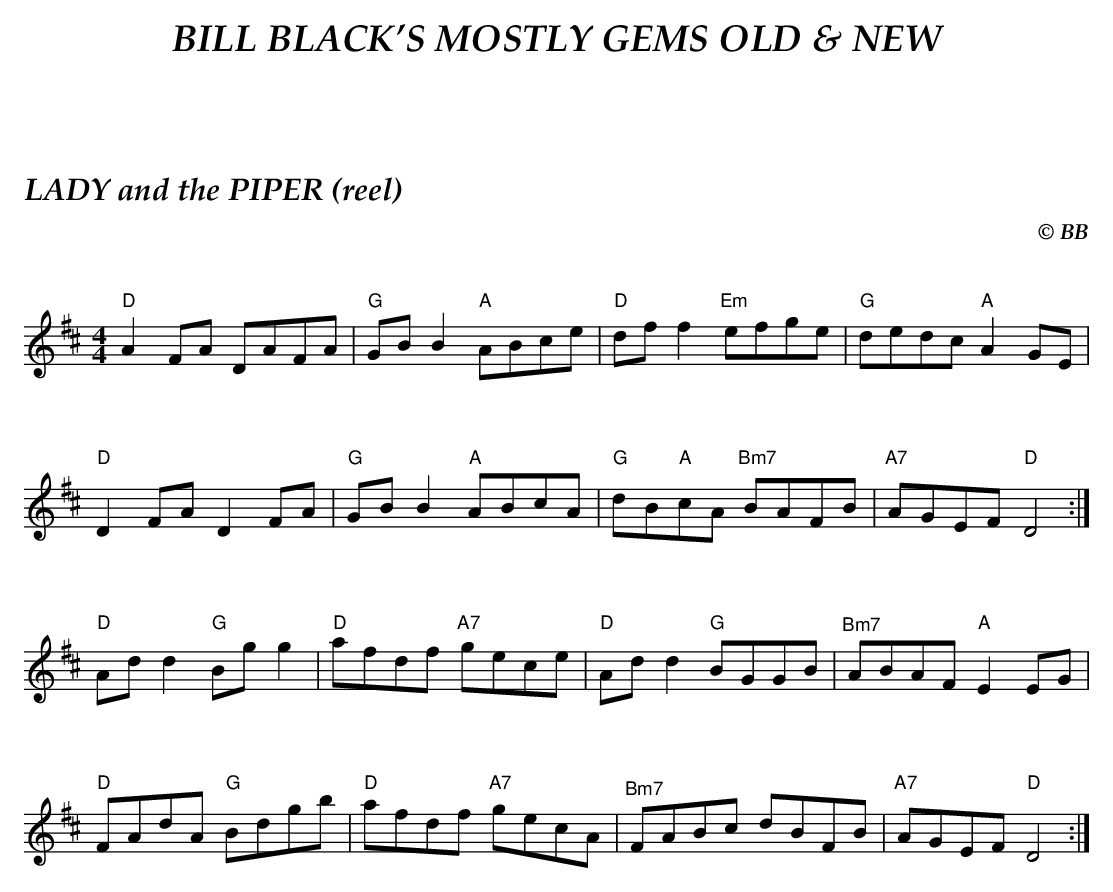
X:1
T:LADY and the PIPER (reel)
C:© BB
L:1/8
M:4/4
Q:1/4=180
K:D
"D" A2FA DAFA|"G"GBB2 "A"ABce|"D"dff2 "Em" efge|"G"dedc "A"A2 GE|
"D" D2FA D2 FA|"G"GBB2 "A"ABcA|"G"dB"A"cA "Bm7"BAFB|"A7"AGEF "D"D4 :|
"D" Add2 "G"Bgg2|"D"afdf "A7"gece|"D"Add2 "G"BGGB|"^Bm7"ABAF "A"E2 EG|
"D" FAdA "G"Bdgb|"D"afdf "A7"gecA|"^Bm7"FABc dBFB|"A7"AGEF "D"D4 :|
